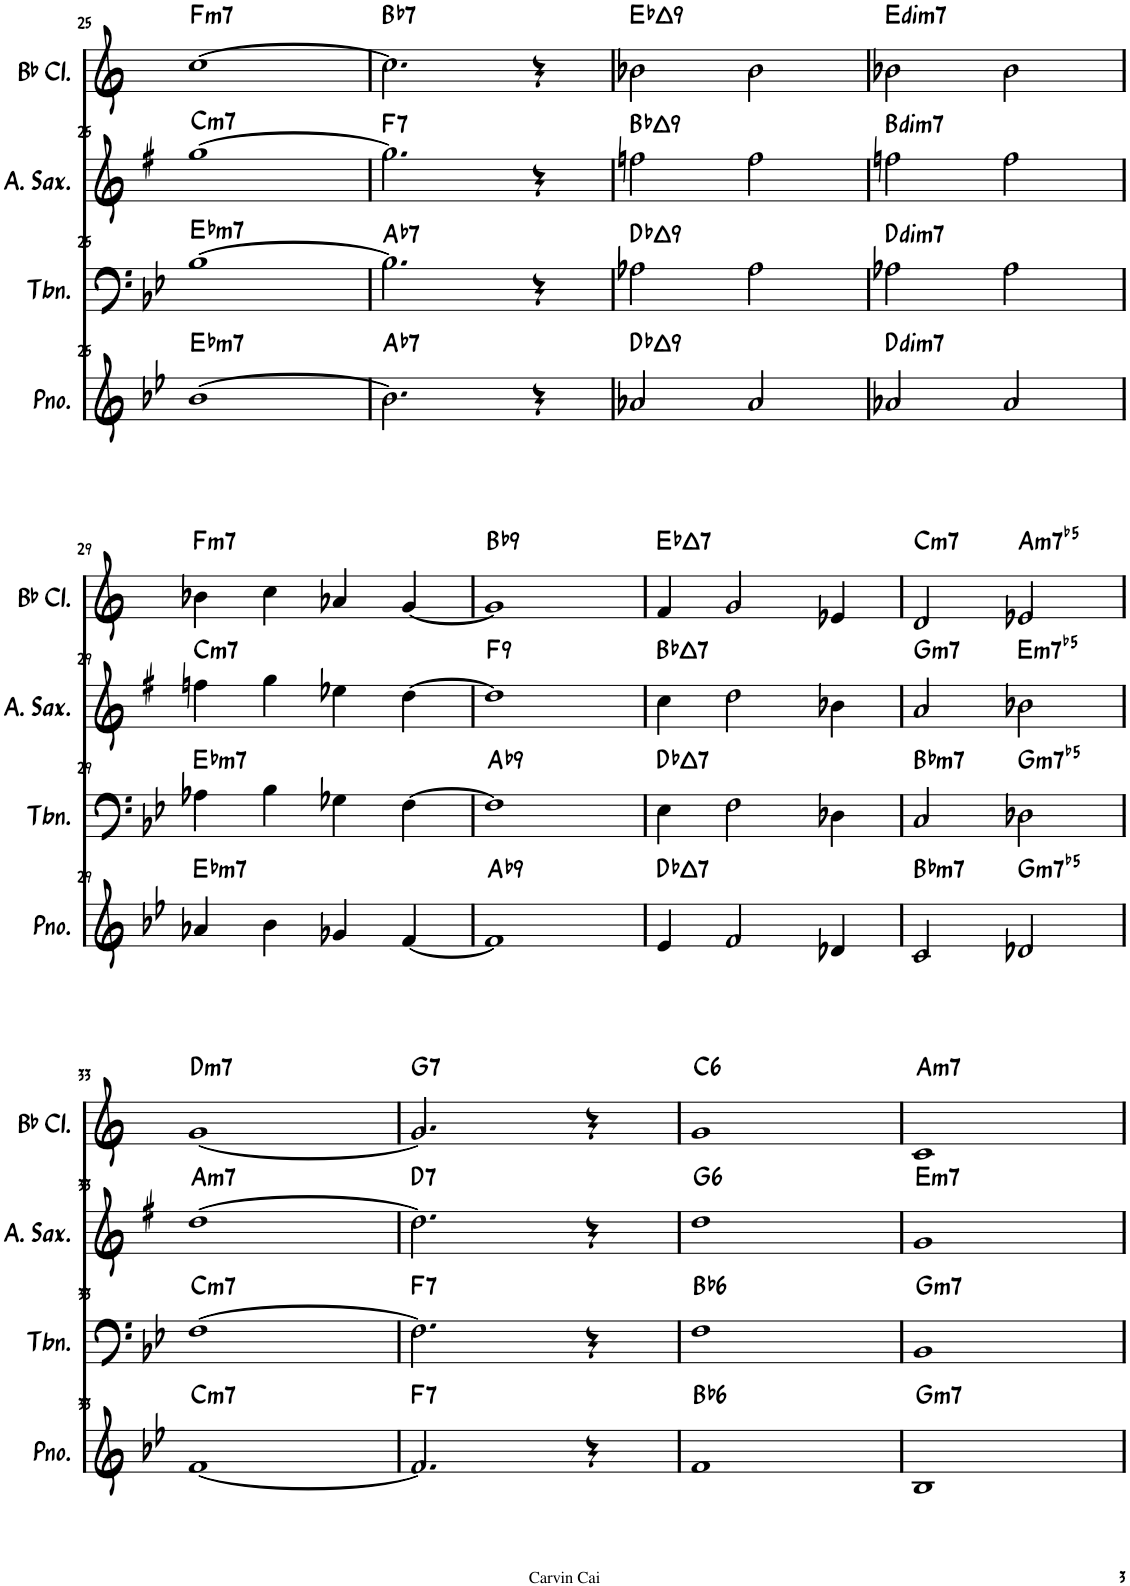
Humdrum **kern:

**kern	**harte	**kern	**harte	**kern	**harte	**kern	**harte
*part4	*part4	*part3	*part3	*part2	*part2	*part1	*part1
*staff4	*	*staff3	*	*staff2	*	*staff1	*
*I"钢琴	*	*I"长号	*	*I"中音萨克斯	*	*I"降B调单簧管	*
!!LO:PB:g=z
*clefG2	*	*clefF4	*	*clefG2	*	*clefG2	*
*	*	*	*	*Trd5c9	*	*Trd1c2	*
*k[b-e-]	*	*k[b-e-]	*	*k[f#]	*	*k[]	*
*M4/4	*	*M4/4	*	*M4/4	*	*M4/4	*
=25	=25	=25	=25	=25	=25	=25	=25
!	!LO:H:kt=m7	!	!LO:H:kt=m7	!	!LO:H:kt=m7	!	!LO:H:kt=m7
[1b-	Eb:min7	[1B-	Eb:min7	[1gg	C:min7	[1cc	F:min7
=26	=26	=26	=26	=26	=26	=26	=26
!	!LO:H:kt=7	!	!LO:H:kt=7	!	!LO:H:kt=7	!	!LO:H:kt=7
2.b-\]	Ab:7	2.B-\]	Ab:7	2.gg\]	F:7	2.cc\]	Bb:7
4r	.	4r	.	4r	.	4r	.
=27	=27	=27	=27	=27	=27	=27	=27
!	!LO:H:kt=9	!	!LO:H:kt=9	!	!LO:H:kt=9	!	!LO:H:kt=9
2a-X/	Db:maj9	2A-X\	Db:maj9	2ffn\	Bb:maj9	2b-X\	Eb:maj9
2a-/	.	2A-\	.	2ff\	.	2b-\	.
=28	=28	=28	=28	=28	=28	=28	=28
!	!LO:H:kt=dim7	!	!LO:H:kt=dim7	!	!LO:H:kt=dim7	!	!LO:H:kt=dim7
2a-X/	D:dim7	2A-X\	D:dim7	2ffn\	B:dim7	2b-X\	E:dim7
2a-/	.	2A-\	.	2ff\	.	2b-\	.
!!LO:LB:g=z
=29	=29	=29	=29	=29	=29	=29	=29
!	!LO:H:kt=m7	!	!LO:H:kt=m7	!	!LO:H:kt=m7	!	!LO:H:kt=m7
4a-X/	Eb:min7	4A-X\	Eb:min7	4ffn\	C:min7	4b-X\	F:min7
4b-\	.	4B-\	.	4gg\	.	4cc\	.
4g-X/	.	4G-X\	.	4ee-X\	.	4a-X/	.
[4f/	.	[4F\	.	[4dd\	.	[4g/	.
=30	=30	=30	=30	=30	=30	=30	=30
!	!LO:H:kt=9	!	!LO:H:kt=9	!	!LO:H:kt=9	!	!LO:H:kt=9
1f]	Ab:9	1F]	Ab:9	1dd]	F:9	1g]	Bb:9
=31	=31	=31	=31	=31	=31	=31	=31
!	!LO:H:kt=7	!	!LO:H:kt=7	!	!LO:H:kt=7	!	!LO:H:kt=7
4e-/	Db:maj7	4E-\	Db:maj7	4cc\	Bb:maj7	4f/	Eb:maj7
2f/	.	2F\	.	2dd\	.	2g/	.
4d-X/	.	4D-X\	.	4b-X\	.	4e-X/	.
=32	=32	=32	=32	=32	=32	=32	=32
!	!LO:H:kt=m7	!	!LO:H:kt=m7	!	!LO:H:kt=m7	!	!LO:H:kt=m7
2c/	Bb:min7	2C/	Bb:min7	2a/	G:min7	2d/	C:min7
!	!LO:H:kt=m7b5	!	!LO:H:kt=m7b5	!	!LO:H:kt=m7b5	!	!LO:H:kt=m7b5
2d-X/	G:hdim7	2D-X\	G:hdim7	2b-X\	E:hdim7	2e-X/	A:hdim7
!!LO:LB:g=z
=33	=33	=33	=33	=33	=33	=33	=33
!	!LO:H:kt=m7	!	!LO:H:kt=m7	!	!LO:H:kt=m7	!	!LO:H:kt=m7
[1f	C:min7	[1F	C:min7	[1dd	A:min7	[1g	D:min7
=34	=34	=34	=34	=34	=34	=34	=34
!	!LO:H:kt=7	!	!LO:H:kt=7	!	!LO:H:kt=7	!	!LO:H:kt=7
2.f/]	F:7	2.F\]	F:7	2.dd\]	D:7	2.g/]	G:7
4r	.	4r	.	4r	.	4r	.
=35	=35	=35	=35	=35	=35	=35	=35
!	!LO:H:kt=6	!	!LO:H:kt=6	!	!LO:H:kt=6	!	!LO:H:kt=6
1f	Bb:maj6	1F	Bb:maj6	1dd	G:maj6	1g	C:maj6
=36	=36	=36	=36	=36	=36	=36	=36
!	!LO:H:kt=m7	!	!LO:H:kt=m7	!	!LO:H:kt=m7	!	!LO:H:kt=m7
1B-	G:min7	1BB-	G:min7	1g	E:min7	1c	A:min7
=	=	=	=	=	=	=	=
*-	*-	*-	*-	*-	*-	*-	*-
